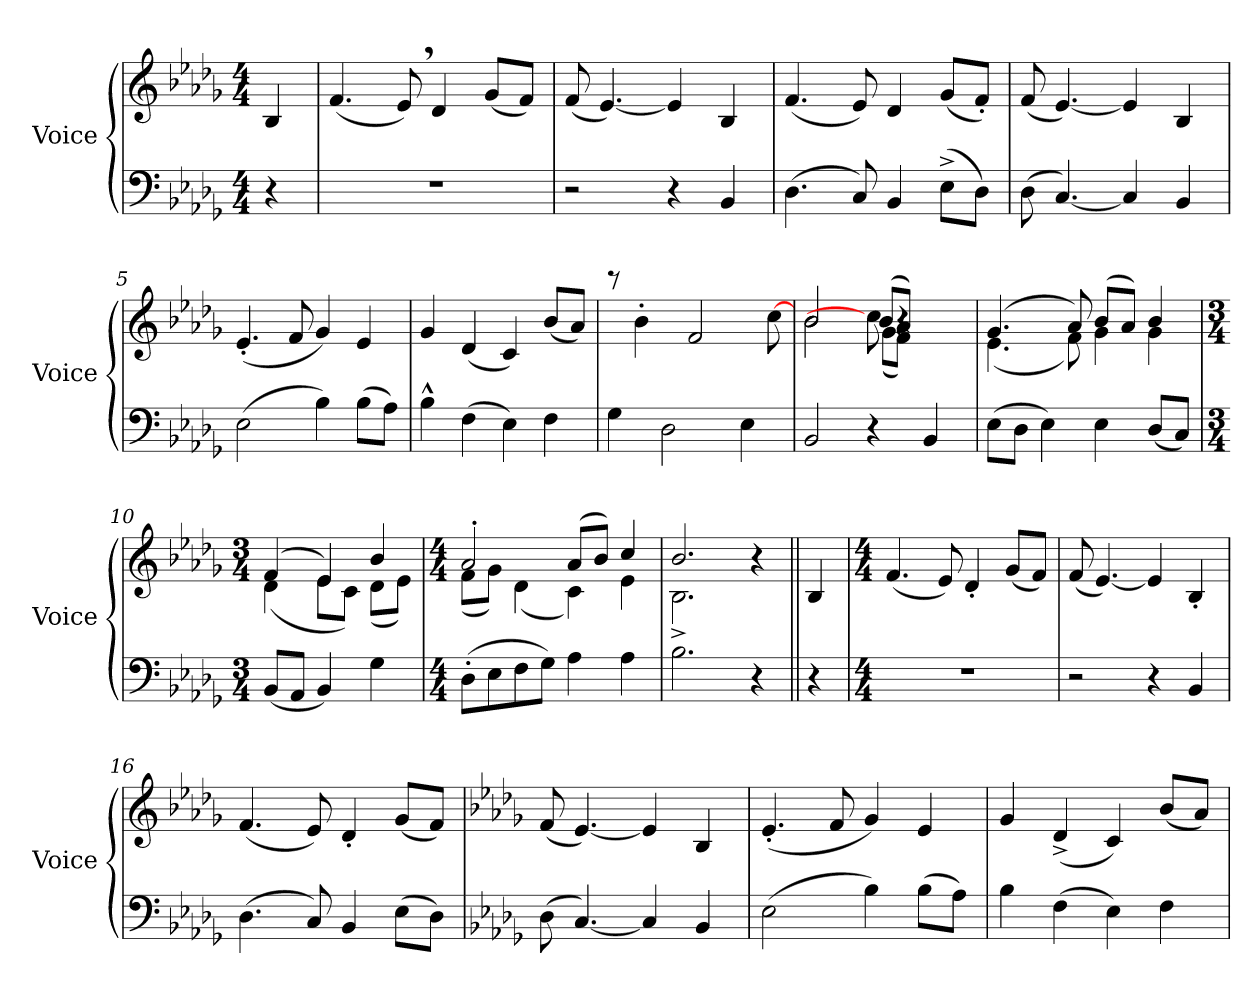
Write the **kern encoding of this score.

**kern	**kern
*part2	*part1
*staff2	*staff1
*I"Voice	*I"Voice
*I'Voice	*I'Voice
*clefF4	*clefG2
*k[b-e-a-d-g-]	*k[b-e-a-d-g-]
*M4/4	*M4/4
=	=
4r	4B-/
=1	=1
1rF	(<4.f/
.	8e-,>/)
.	4d-/
.	(<8g-/L
.	8f/J)
=2	=2
2rE	(<8f/
.	[<4.e-/)
4r	4e-/]
4BB-/	4B-/
=3	=3
(>4.D-\	(<4.f/
8C/)	8e-/)
4BB-/	4d-/
(>8E-^>\L	(<8g-/L
8D-\J)	8f'</J)
!!LO:LB:g=z
=4	=4
(>8D-\	(<8f/
[<4.C/)	[<4.e-/)
4C/]	4e-/]
4BB-/	4B-/
=5	=5
(>2E-\	(<4.e-'</
.	8f/
4B-\)	4g-/)
(>8B-\L	4e-/
8A-\J)	.
=6	=6
4B-^^>\	4g-/
(>4F\	(<4d-/
4E-\)	4c/)
4F\	(<8b-/L
.	8a-/J)
=7	=7
4G-\	8rccc
.	4b-'<\
2D-\	.
.	2f/
4E-\	.
.	[8cc\
!!LO:LB:g=z
=8	=8
*	*^
*	*	*^
2BB-/	2b-/	2b-\	2ryy
4r	8cc\]	(<8g-\L	(>8b-/L
.	4r	8f\J)	8a-/J)
4BB-/	.	8ryy	8ryy
.	8ryy	8ryy	8ryy
*	*	*v	*v
=9	=9	=9
(>8E-\L	(>4.g-/	(<4.e-\
8D-\J	.	.
4E-\)	.	.
.	8a-/)	8f\)
4E-\	(>8b-/L	4g-\
.	8a-/J)	.
(<8D-/L	4b-/	4g-\
8C/J)	.	.
=10	=10	=10
*M3/4	*M3/4	*
(<8BB-/L	(>4f/	(<4d-\
8AA-/J	.	.
4BB-/)	4e-/)	8e-\L
.	.	8c\J)
4G-\	4b-/	(<8d-\L
.	.	8e-\J)
=11	=11	=11
*M4/4	*M4/4	*
(>8D-'<\L	2a-'>/	(<8f\L
8E-\	.	8g-\J)
8F\	.	(<4d-\
8G-\J)	.	.
4A-\	(>8a-/L	4c\)
.	8b-/J)	.
4A-\	4cc/	4e-\
=12	=12	=12
2.B-\	2.b-/	2.B-^<\
4r	4r	4ryy
*	*v	*v
!!LO:LB:g=z
=13||	=13||
4r	4B-/
=14	=14
*M4/4	*M4/4
1rF	(<4.f/
.	8e-/)
.	4d-'</
.	(<8g-/L
.	8f/J)
=15	=15
2rE	(<8f/
.	[<4.e-/)
4r	4e-/]
4BB-/	4B-'</
=16	=16
(>4.D-\	(<4.f/
8C/)	8e-/)
4BB-/	4d-'</
(>8E-\L	(<8g-/L
8D-\J)	8f/J)
!!LO:PB:g=z
=17	=17
*k[b-e-a-d-g-]	*k[b-e-a-d-g-]
(>8D-\	(<8f/
[<4.C/)	[<4.e-/)
4C/]	4e-/]
4BB-/	4B-/
=18	=18
(>2E-\	(<4.e-'</
.	8f/
4B-\)	4g-/)
(>8B-\L	4e-/
8A-\J)	.
=19	=19
4B-\	4g-/
(>4F\	(<4d-^</
4E-\)	4c/)
4F\	(<8b-/L
.	8a-/J)
=	=
*-	*-
